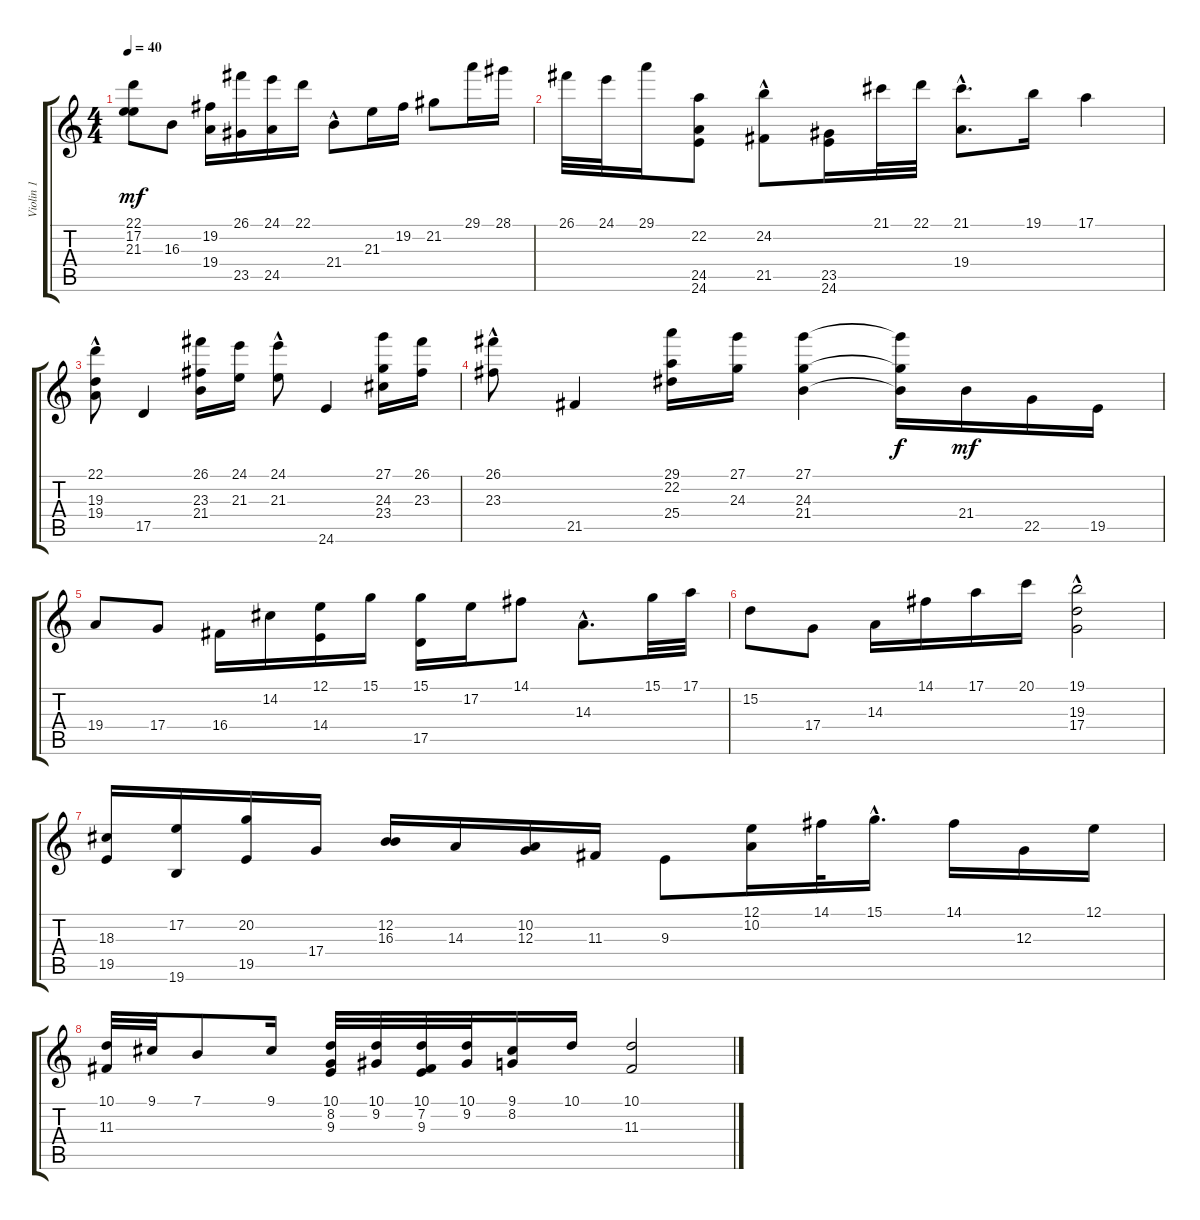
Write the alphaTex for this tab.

\track ("Violin 1" "Violin 1") {instrument violin}
\staff {score tabs}
\tuning (E4 B3 G3 D3 A2 E2) {hide}
\ts (4 4)
\tempo 40
\clef g2
\ks c
(22.1 17.2 21.3).8{dy mf} 16.3.8 (19.2 19.4).16 (26.1 23.5).16 (24.1 24.5).16 22.1.16 21.4{hac}.8 21.3.16 19.2.16 21.2.8 29.1.16 28.1.16 |
26.1.32 24.1.32 29.1.16 (22.2 24.5 24.6).8 (24.2{hac} 21.5).8 (23.5 24.6).16 21.1.32 22.1.32 (21.1{hac} 19.4).8{d} 19.1.16 17.1.4 |
(22.1{hac} 19.3{hac} 19.4).8 17.5.4 (26.1 23.3 21.4).16 (24.1 21.3).16 (24.1{hac} 21.3{hac}).8 24.6.4 (27.1 24.3 23.4).16 (26.1 23.3).16 |
(26.1{hac} 23.3{hac}).8 21.5.4 (29.1 22.2 25.4).16 (27.1 24.3).16 (27.1 24.3 21.4).4 (27.1{t} 24.3{t} 21.4{t}).16{dy f} 21.4.16{dy mf} 22.5.16 19.5.16 |
19.4.8 17.4.8 16.4.16 14.2.16 (12.1 14.4).16 15.1.16 (15.1 17.5).16 17.2.16 14.1.8 14.3{hac}.8{d} 15.1.32 17.1.32 |
15.2.8 17.4.8 14.3.16 14.1.16 17.1.16 20.1.16 (19.1{hac} 19.3 17.4).2 |
(18.3 19.5).16 (17.2 19.6).16 (20.2 19.5).16 17.4.16 (12.2 16.3).16 14.3.16 (10.2 12.3).16 11.3.16 9.3.8 (12.1 10.2).16 14.1.32 15.1{hac}.16{d} 14.1.16 12.3.16 12.1.16 |
(10.1 11.3).32 9.1.32 7.1.8 9.1.16 (10.1 8.2 9.3).32 (10.1 9.2).32 (10.1 7.2 9.3).32 (10.1 9.2).32 (9.1 8.2).16 10.1.16 (10.1 11.3).2
